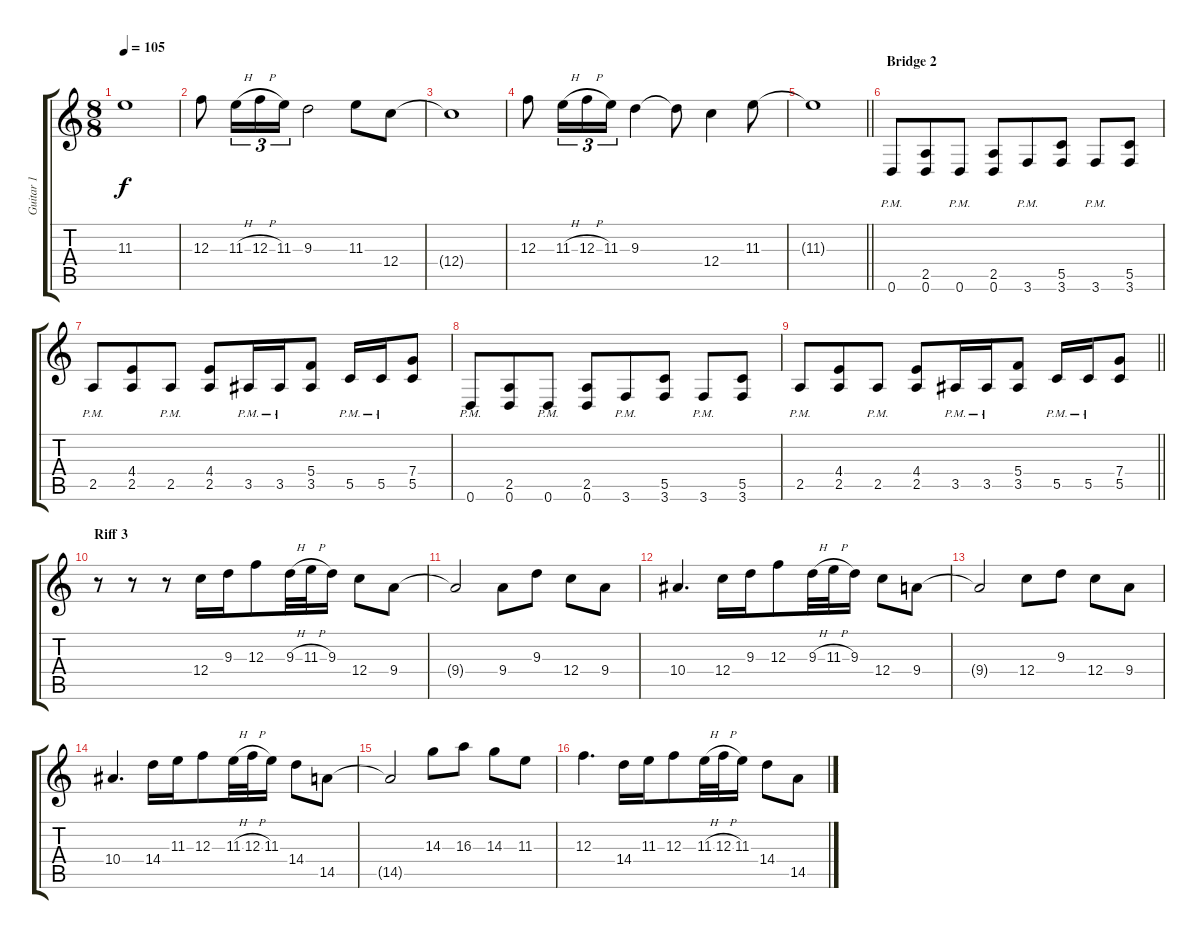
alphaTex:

\track ("Guitar 1" "Guitar 1") {instrument distortionguitar}
\staff {score tabs}
\tuning (D4 A3 F3 C3 G2 D2) {hide}
\ts (8 8)
\tempo 105
\clef g2
\ks c
11.3{t}.1{dy f} |
12.3.8 11.3{h}.16{tu (3 2)} 12.3{h}.16{tu (3 2)} 11.3.16{tu (3 2)} 9.3.2 11.3.8 12.4.8 |
12.4{t}.1 |
12.3.8 11.3{h}.16{tu (3 2)} 12.3{h}.16{tu (3 2)} 11.3.16{tu (3 2)} 9.3.4 9.3{t}.8 12.4.4 11.3.8 |
\barLineRight lightlight
11.3{t}.1 |
\section ("" "Bridge 2")
0.6{pm}.8 (2.5 0.6).8 0.6{pm}.8 (2.5 0.6).8 3.6{pm}.8 (5.5 3.6).8 3.6{pm}.8 (5.5 3.6).8 |
2.5{pm}.8 (4.4 2.5).8 2.5{pm}.8 (4.4 2.5).8 3.5{pm}.16 3.5{pm}.16 (5.4 3.5).8 5.5{pm}.16 5.5{pm}.16 (7.4 5.5).8 |
0.6{pm}.8 (2.5 0.6).8 0.6{pm}.8 (2.5 0.6).8 3.6{pm}.8 (5.5 3.6).8 3.6{pm}.8 (5.5 3.6).8 |
\barLineRight lightlight
2.5{pm}.8 (4.4 2.5).8 2.5{pm}.8 (4.4 2.5).8 3.5{pm}.16 3.5{pm}.16 (5.4 3.5).8 5.5{pm}.16 5.5{pm}.16 (7.4 5.5).8 |
\section ("" "Riff 3")
r.8 r.8 r.8 12.4.16 9.3.16 12.3.8 9.3{h}.32 11.3{h}.32 9.3.16 12.4.8 9.4.8 |
9.4{t}.2 9.4.8 9.3.8 12.4.8 9.4.8 |
10.4.4{d} 12.4.16 9.3.16 12.3.8 9.3{h}.32 11.3{h}.32 9.3.16 12.4.8 9.4.8 |
9.4{t}.2 12.4.8 9.3.8 12.4.8 9.4.8 |
10.4.4{d} 14.4.16 11.3.16 12.3.8 11.3{h}.32 12.3{h}.32 11.3.16 14.4.8 14.5.8 |
14.5{t}.2 14.3.8 16.3.8 14.3.8 11.3.8 |
12.3.4{d} 14.4.16 11.3.16 12.3.8 11.3{h}.32 12.3{h}.32 11.3.16 14.4.8 14.5.8
